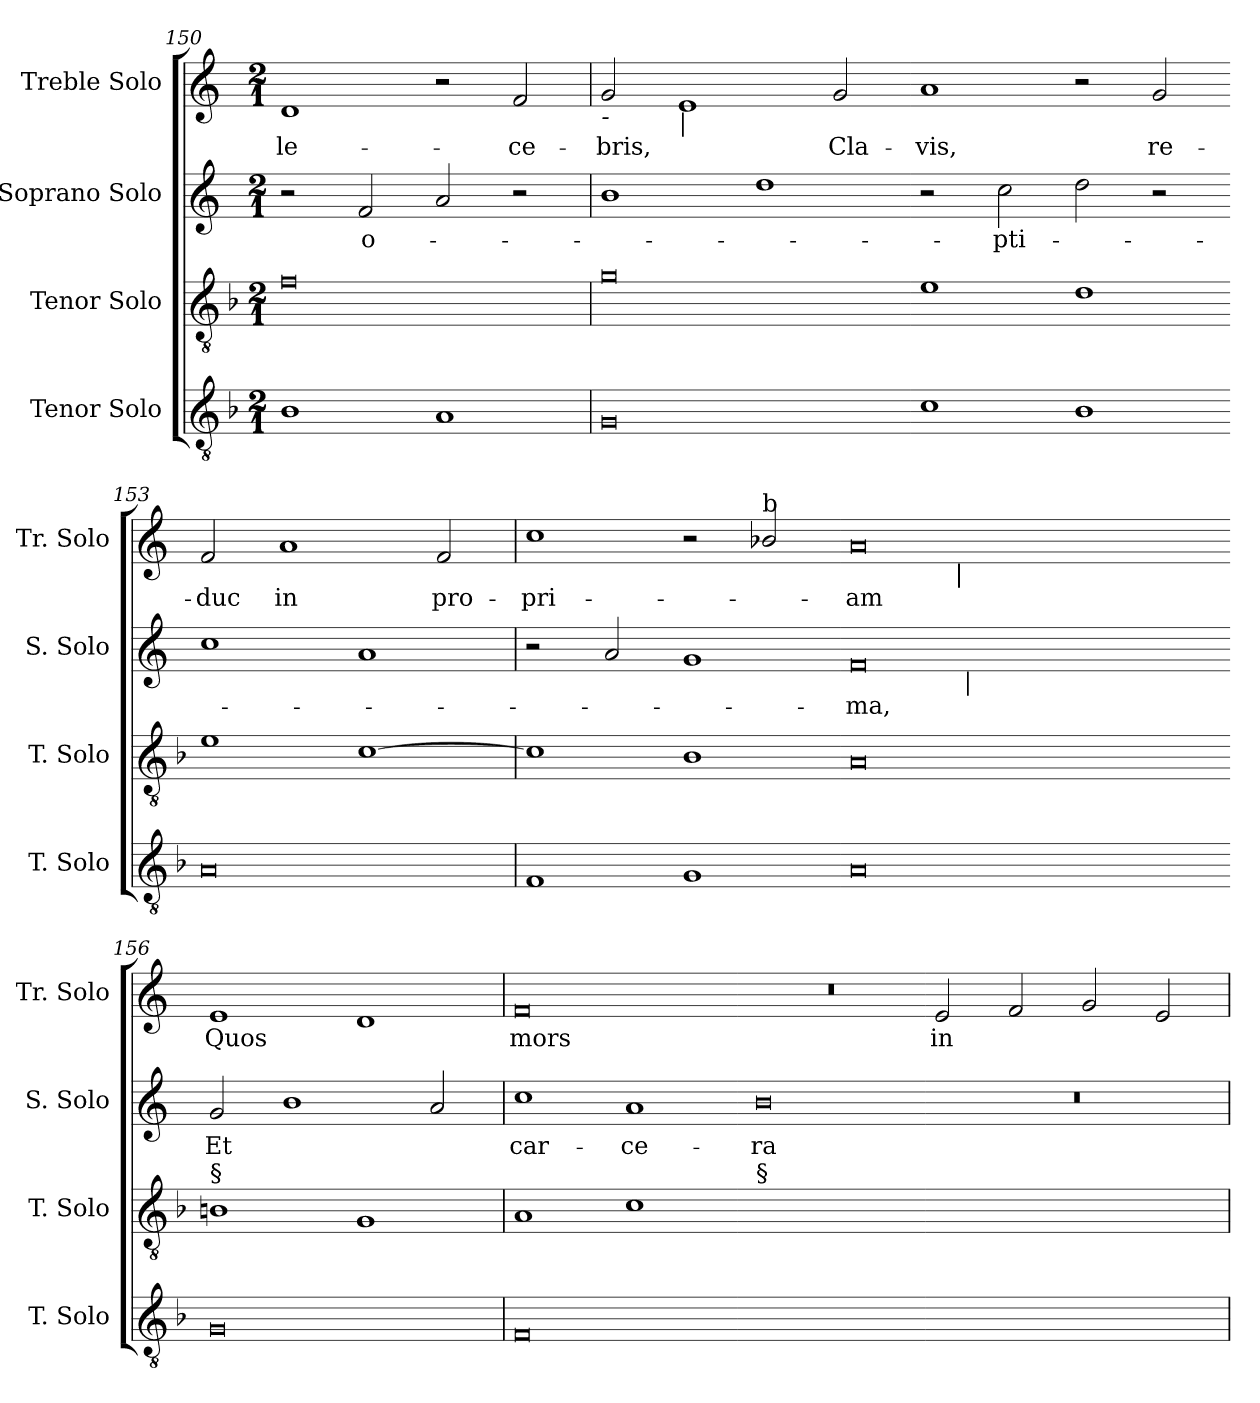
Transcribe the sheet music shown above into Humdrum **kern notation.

**kern	**kern	**kern	**text	**kern	**text
*part4	*part3	*part2	*part2	*part1	*part1
*staff4	*staff3	*staff2	*staff2	*staff1	*staff1
*I"Tenor Solo	*I"Tenor Solo	*I"Soprano Solo	*	*I"Treble Solo	*
*I'T. Solo	*I'T. Solo	*I'S. Solo	*	*I'Tr. Solo	*
*clefGv2	*clefGv2	*clefG2	*	*clefG2	*
*ITrd7c12	*ITrd7c12	*	*	*	*
*k[b-]	*k[b-]	*k[]	*	*k[]	*
*F:	*F:	*C:	*	*C:	*
*M2/1	*M2/1	*M2/1	*	*M2/1	*
=150	=150	=150	=150	=150	=150
!	!	!	!	!	!LO:LY:b:color=#000000
1BB-i	0Fi	2r	.	1di	-le-
!	!	!	!LO:LY:b:color=#000000	!	!
.	.	2fi/	o-	.	.
1AAi	.	2ai/	.	2r	.
!	!	!	!	!	!LO:LY:b:color=#000000
.	.	2r	.	2fi/	-ce-
!!LO:LB:g=z
=151	=151	=151	=151	=151	=151
!	!	!	!	!LO:TX:b:i:t=-	!
!	!	!	!	!	!LO:LY:b:color=#000000
0GGi	0Gi	1bi	.	2gi/	-bris,
!	!	!	!	!LO:TX:b:i:t=|	!
.	.	.	.	1ei	.
.	.	1ddi	.	.	.
!	!	!	!	!	!LO:LY:b:color=#000000
.	.	.	.	2gi/	Cla-
=152-	=152-	=152-	=152-	=152-	=152-
!	!	!	!	!	!LO:LY:b:color=#000000
1Ci	1Ei	2r	.	1ai	-vis,
!	!	!	!LO:LY:b:color=#000000	!	!
.	.	2cci\	-pti-	.	.
1BB-i	1Di	2ddi\	.	2r	.
!	!	!	!	!	!LO:LY:b:color=#000000
.	.	2r	.	2gi/	re-
=153-	=153-	=153-	=153-	=153-	=153-
!	!	!	!	!	!LO:LY:b:color=#000000
0AAi	1Ei	1cci	.	2fi/	-duc
!	!	!	!	!	!LO:LY:b:color=#000000
.	.	.	.	1ai	in
.	[>1Ci	1ai	.	.	.
!	!	!	!	!	!LO:LY:b:color=#000000
.	.	.	.	2fi/	pro-
=154	=154	=154	=154	=154	=154
!	!	!	!	!	!LO:LY:b:color=#000000
1FFi	1Ci]	2r	.	1cci	-pri-
.	.	2ai/	.	.	.
1GGi	1BB-i	1gi	.	2r	.
!	!	!	!	!LO:TX:a:t=b	!
.	.	.	.	2b-i/	.
=155-	=155-	=155-	=155-	=155-	=155-
!	!	!	!LO:LY:b:color=#000000	!	!
!	!	!	!	!	!LO:LY:b:color=#000000
*	*	*^	*	*^	*
0AAi	0AAi	0fi	4ryy	-ma,	0ai	4ryy	-am
.	.	.	8ryy	.	.	16ryy	.
.	.	.	.	.	.	32ryy	.
.	.	.	.	.	.	64ryy	.
.	.	.	.	.	.	256..ryy	.
!	!	!	!	!	!	!LO:TX:b:i:t=|	!
.	.	.	.	.	.	1ryy	.
.	.	.	512ryy	.	.	.	.
!	!	!	!LO:TX:b:i:t=|	!	!	!	!
.	.	.	1ryy	.	.	.	.
.	.	.	.	.	.	2ryy	.
.	.	.	2ryy	.	.	.	.
.	.	.	.	.	.	8ryy	.
.	.	.	16ryy	.	.	.	.
.	.	.	32ryy	.	.	.	.
.	.	.	64...ryy	.	.	.	.
.	.	.	.	.	.	128ryy	.
.	.	.	.	.	.	1024ryy	.
*	*	*v	*v	*	*	*	*
*	*	*	*	*v	*v	*
=156-	=156-	=156-	=156-	=156-	=156-
*	*	*^	*	*^	*
!	!	!	!	!LO:LY:b:color=#000000	!	!	!
*	*	*v	*v	*	*	*	*
*	*	*	*	*v	*v	*
*	*	*^	*	*^	*
!	!LO:TX:a:t=§	!	!	!	!	!	!
!	!	!	!	!	!	!	!LO:LY:b:color=#000000
*	*	*v	*v	*	*	*	*
*	*	*	*	*v	*v	*
0GGi	1BBi	2gi/	Et	1ei	Quos
.	.	1bi	.	.	.
.	1GGi	.	.	1di	.
.	.	2ai/	.	.	.
!!LO:LB:g=z
=157	=157	=157	=157	=157	=157
!	!	!	!LO:LY:b:color=#000000	!	!
!	!	!	!	!	!LO:LY:b:color=#000000
0FFi	1AAi	1cci	car-	0fi	mors
!	!	!	!LO:LY:b:color=#000000	!	!
.	1Ci	1ai	-ce-	.	.
=158-	=158-	=158-	=158-	=158-	=158-
!	!LO:TX:a:t=§	!	!	!	!
!	!	!	!LO:LY:b:color=#000000	!LO:N:vis=1	!
[<0GGiyy	[<0BBiyy	0bi	-ra-	0r	.
=159-	=159-	=159-	=159-	=159-	=159-
!	!	!LO:N:vis=1	!	!	!
!	!	!	!	!	!LO:LY:b:color=#000000
0GGiyy]	0BBiyy]	0r	.	2ei/	in
.	.	.	.	2fi/	.
.	.	.	.	2gi/	.
.	.	.	.	2ei/	.
=	=	=	=	=	=
*-	*-	*-	*-	*-	*-
